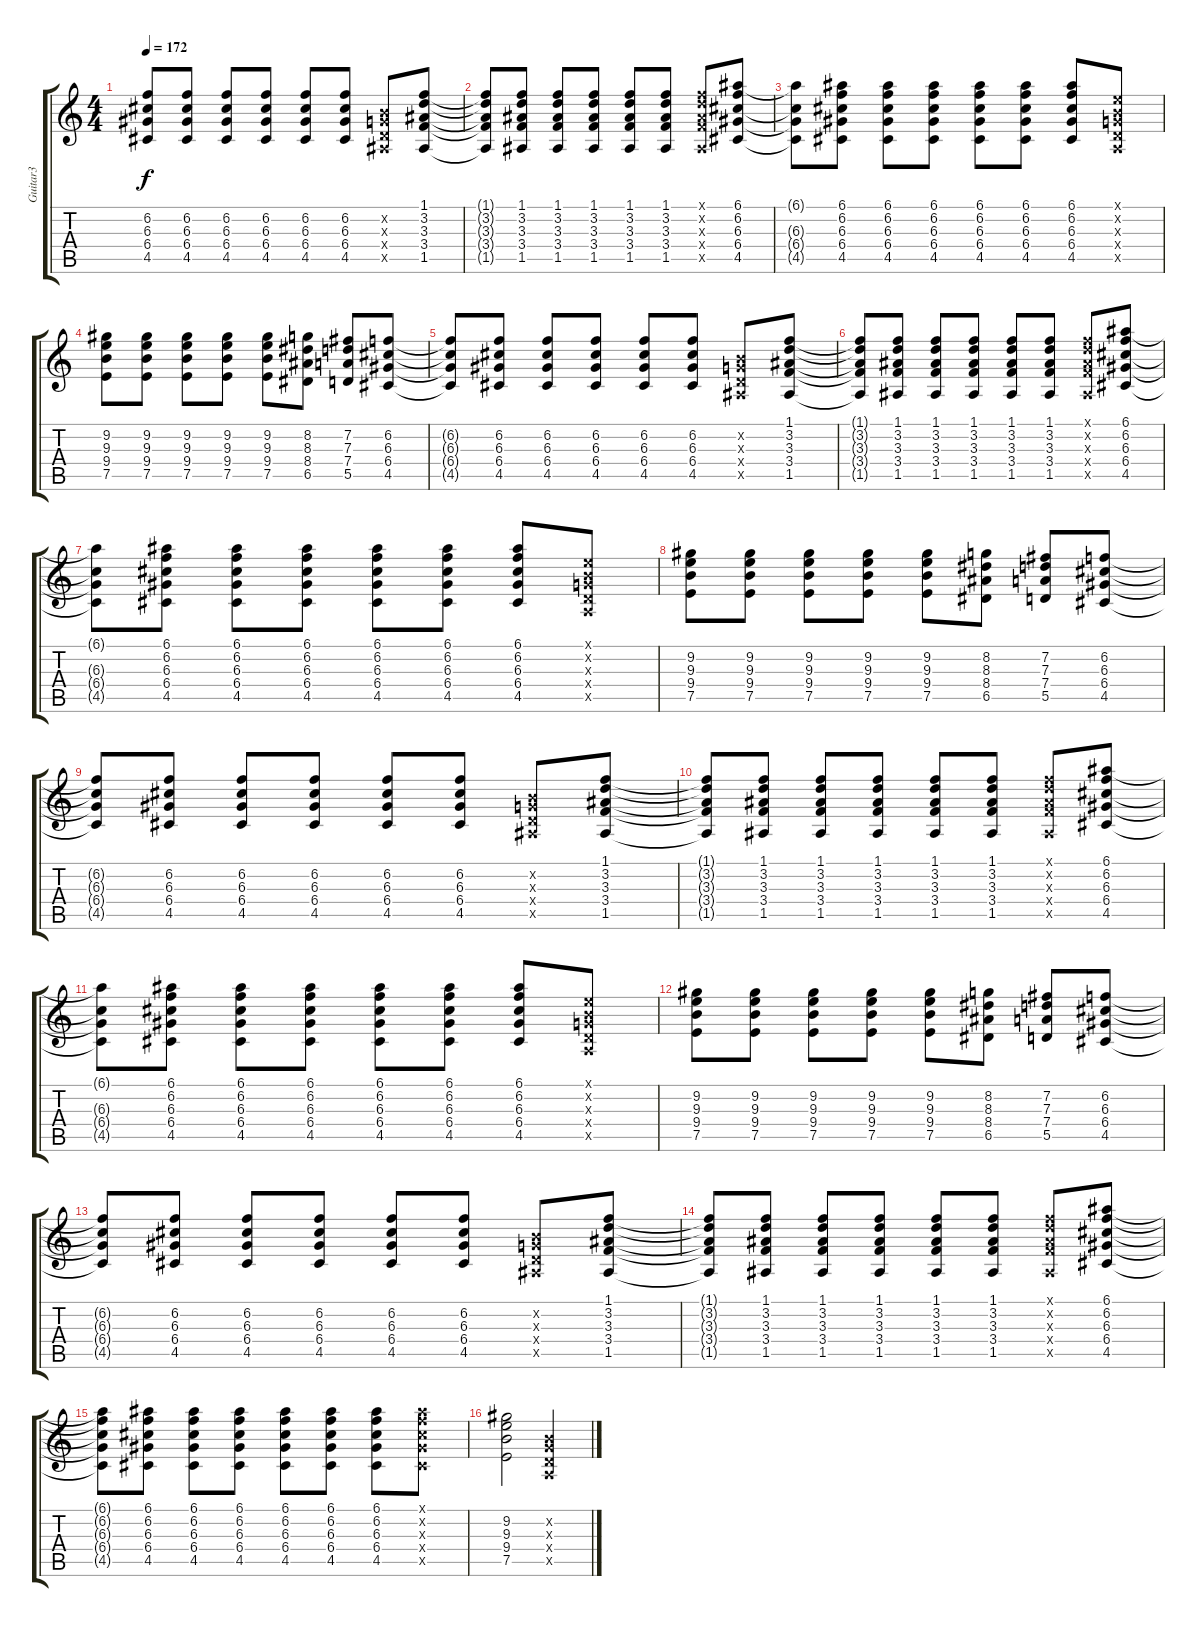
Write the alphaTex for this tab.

\track ("Guitar3" "Guitar3") {instrument electricguitarmuted}
\staff {score tabs}
\tuning (E4 B3 G3 D3 A2 E2) {hide}
\ts (4 4)
\tempo 172
\clef g2
\ks c
(6.2{t} 6.3{t} 6.4{t} 4.5{t}).8{dy f} (6.2 6.3 6.4 4.5).8 (6.2 6.3 6.4 4.5).8 (6.2 6.3 6.4 4.5).8 (6.2 6.3 6.4 4.5).8 (6.2 6.3 6.4 4.5).8 (0.2{x} 0.3{x} 0.4{x} 1.5{x}).8 (1.1 3.2 3.3 3.4 1.5).8 |
(1.1{t} 3.2{t} 3.3{t} 3.4{t} 1.5{t}).8 (1.1 3.2 3.3 3.4 1.5).8 (1.1 3.2 3.3 3.4 1.5).8 (1.1 3.2 3.3 3.4 1.5).8 (1.1 3.2 3.3 3.4 1.5).8 (1.1 3.2 3.3 3.4 1.5).8 (1.1{x} 3.2{x} 3.3{x} 3.4{x} 1.5{x}).8 (6.1 6.2 6.3 6.4 4.5).8 |
(6.1{t} 6.3{t} 6.4{t} 4.5{t}).8 (6.1 6.2 6.3 6.4 4.5).8 (6.1 6.2 6.3 6.4 4.5).8 (6.1 6.2 6.3 6.4 4.5).8 (6.1 6.2 6.3 6.4 4.5).8 (6.1 6.2 6.3 6.4 4.5).8 (6.1 6.2 6.3 6.4 4.5).8 (0.1{x} 0.2{x} 0.3{x} 0.4{x} 0.5{x}).8 |
(9.2 9.3 9.4 7.5).8 (9.2 9.3 9.4 7.5).8 (9.2 9.3 9.4 7.5).8 (9.2 9.3 9.4 7.5).8 (9.2 9.3 9.4 7.5).8 (8.2 8.3 8.4 6.5).8 (7.2 7.3 7.4 5.5).8 (6.2 6.3 6.4 4.5).8 |
(6.2{t} 6.3{t} 6.4{t} 4.5{t}).8 (6.2 6.3 6.4 4.5).8 (6.2 6.3 6.4 4.5).8 (6.2 6.3 6.4 4.5).8 (6.2 6.3 6.4 4.5).8 (6.2 6.3 6.4 4.5).8 (0.2{x} 0.3{x} 0.4{x} 1.5{x}).8 (1.1 3.2 3.3 3.4 1.5).8 |
(1.1{t} 3.2{t} 3.3{t} 3.4{t} 1.5{t}).8 (1.1 3.2 3.3 3.4 1.5).8 (1.1 3.2 3.3 3.4 1.5).8 (1.1 3.2 3.3 3.4 1.5).8 (1.1 3.2 3.3 3.4 1.5).8 (1.1 3.2 3.3 3.4 1.5).8 (1.1{x} 3.2{x} 3.3{x} 3.4{x} 1.5{x}).8 (6.1 6.2 6.3 6.4 4.5).8 |
(6.1{t} 6.3{t} 6.4{t} 4.5{t}).8 (6.1 6.2 6.3 6.4 4.5).8 (6.1 6.2 6.3 6.4 4.5).8 (6.1 6.2 6.3 6.4 4.5).8 (6.1 6.2 6.3 6.4 4.5).8 (6.1 6.2 6.3 6.4 4.5).8 (6.1 6.2 6.3 6.4 4.5).8 (0.1{x} 0.2{x} 0.3{x} 0.4{x} 0.5{x}).8 |
(9.2 9.3 9.4 7.5).8 (9.2 9.3 9.4 7.5).8 (9.2 9.3 9.4 7.5).8 (9.2 9.3 9.4 7.5).8 (9.2 9.3 9.4 7.5).8 (8.2 8.3 8.4 6.5).8 (7.2 7.3 7.4 5.5).8 (6.2 6.3 6.4 4.5).8 |
(6.2{t} 6.3{t} 6.4{t} 4.5{t}).8 (6.2 6.3 6.4 4.5).8 (6.2 6.3 6.4 4.5).8 (6.2 6.3 6.4 4.5).8 (6.2 6.3 6.4 4.5).8 (6.2 6.3 6.4 4.5).8 (0.2{x} 0.3{x} 0.4{x} 1.5{x}).8 (1.1 3.2 3.3 3.4 1.5).8 |
(1.1{t} 3.2{t} 3.3{t} 3.4{t} 1.5{t}).8 (1.1 3.2 3.3 3.4 1.5).8 (1.1 3.2 3.3 3.4 1.5).8 (1.1 3.2 3.3 3.4 1.5).8 (1.1 3.2 3.3 3.4 1.5).8 (1.1 3.2 3.3 3.4 1.5).8 (1.1{x} 3.2{x} 3.3{x} 3.4{x} 1.5{x}).8 (6.1 6.2 6.3 6.4 4.5).8 |
(6.1{t} 6.3{t} 6.4{t} 4.5{t}).8 (6.1 6.2 6.3 6.4 4.5).8 (6.1 6.2 6.3 6.4 4.5).8 (6.1 6.2 6.3 6.4 4.5).8 (6.1 6.2 6.3 6.4 4.5).8 (6.1 6.2 6.3 6.4 4.5).8 (6.1 6.2 6.3 6.4 4.5).8 (0.1{x} 0.2{x} 0.3{x} 0.4{x} 0.5{x}).8 |
(9.2 9.3 9.4 7.5).8 (9.2 9.3 9.4 7.5).8 (9.2 9.3 9.4 7.5).8 (9.2 9.3 9.4 7.5).8 (9.2 9.3 9.4 7.5).8 (8.2 8.3 8.4 6.5).8 (7.2 7.3 7.4 5.5).8 (6.2 6.3 6.4 4.5).8 |
(6.2{t} 6.3{t} 6.4{t} 4.5{t}).8 (6.2 6.3 6.4 4.5).8 (6.2 6.3 6.4 4.5).8 (6.2 6.3 6.4 4.5).8 (6.2 6.3 6.4 4.5).8 (6.2 6.3 6.4 4.5).8 (0.2{x} 0.3{x} 0.4{x} 1.5{x}).8 (1.1 3.2 3.3 3.4 1.5).8 |
(1.1{t} 3.2{t} 3.3{t} 3.4{t} 1.5{t}).8 (1.1 3.2 3.3 3.4 1.5).8 (1.1 3.2 3.3 3.4 1.5).8 (1.1 3.2 3.3 3.4 1.5).8 (1.1 3.2 3.3 3.4 1.5).8 (1.1 3.2 3.3 3.4 1.5).8 (1.1{x} 3.2{x} 3.3{x} 3.4{x} 1.5{x}).8 (6.1 6.2 6.3 6.4 4.5).8 |
(6.1{t} 6.2{t} 6.3{t} 6.4{t} 4.5{t}).8 (6.1 6.2 6.3 6.4 4.5).8 (6.1 6.2 6.3 6.4 4.5).8 (6.1 6.2 6.3 6.4 4.5).8 (6.1 6.2 6.3 6.4 4.5).8 (6.1 6.2 6.3 6.4 4.5).8 (6.1 6.2 6.3 6.4 4.5).8 (6.1{x} 6.2{x} 6.3{x} 6.4{x} 4.5{x}).8 |
(9.2 9.3 9.4 7.5).2 (0.2{x} 0.3{x} 0.4{x} 0.5{x}).2
